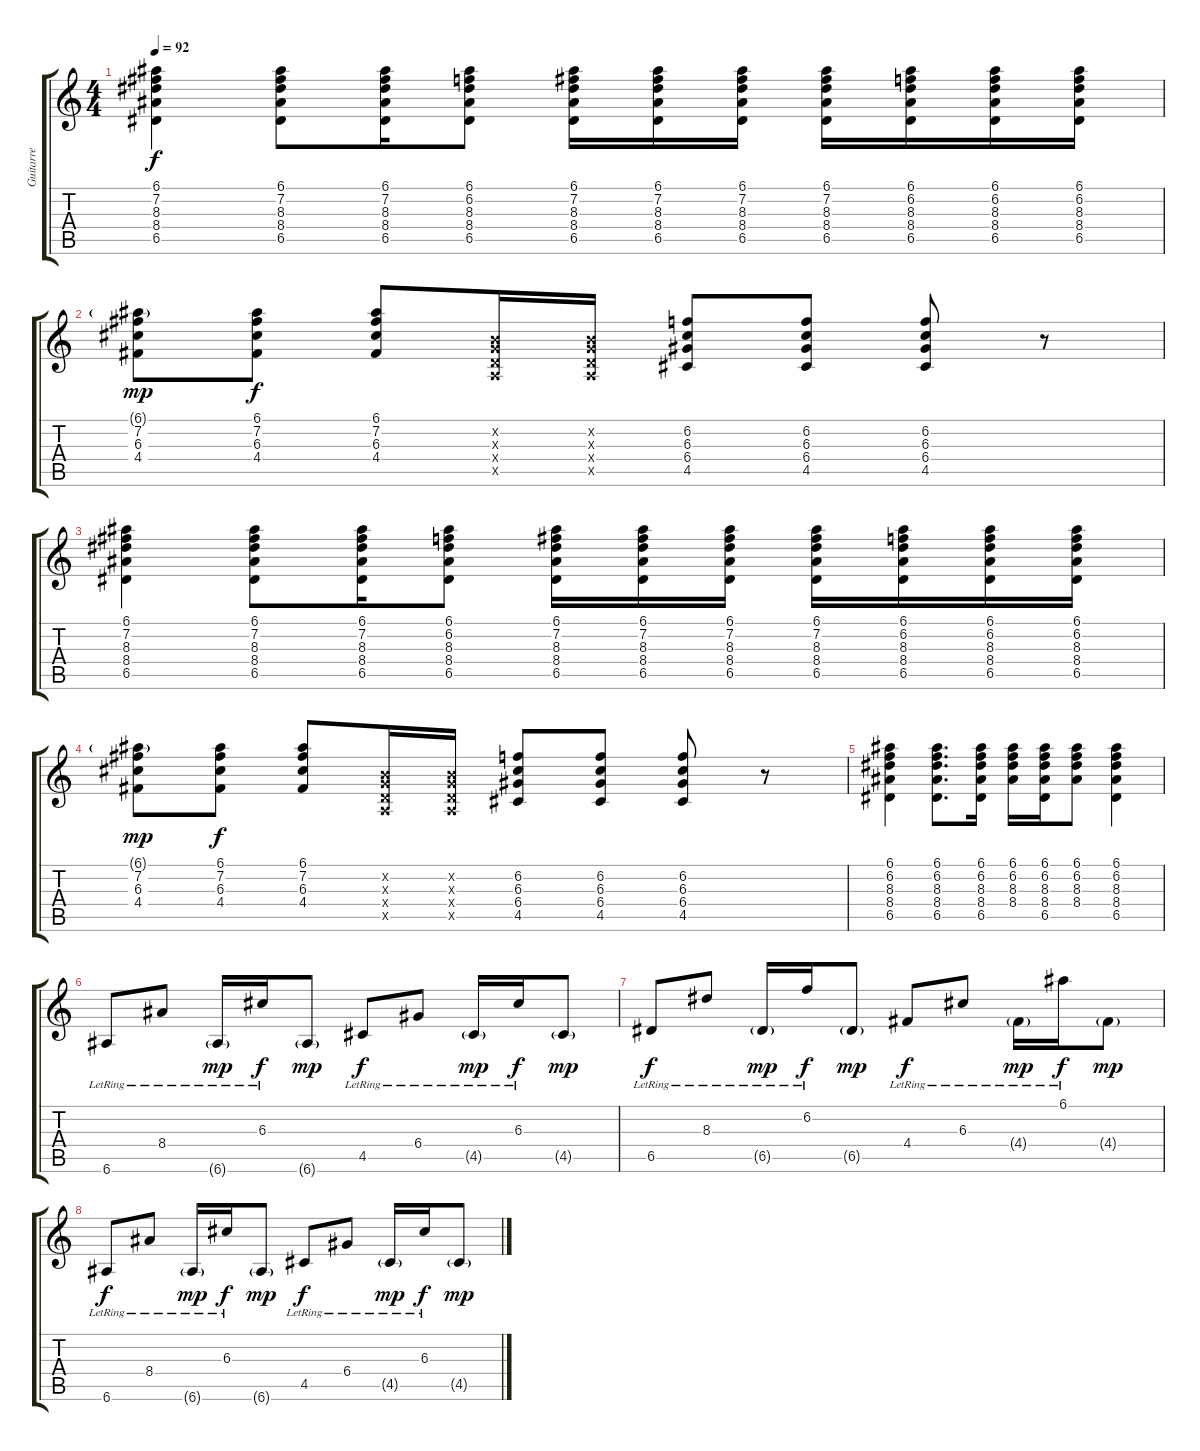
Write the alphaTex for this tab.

\track ("Guitarre" "Guitarre") {instrument acousticguitarsteel}
\staff {score tabs}
\tuning (E4 B3 G3 D3 A2 E2) {hide}
\ts (4 4)
\tempo 92
\clef g2
\ks c
(6.1 7.2 8.3 8.4 6.5).4{dy f} (6.1 7.2 8.3 8.4 6.5).8 (6.1 7.2 8.3 8.4 6.5).16 (6.1 6.2 8.3 8.4 6.5).8 (6.1 7.2 8.3 8.4 6.5).16 (6.1 7.2 8.3 8.4 6.5).16 (6.1 7.2 8.3 8.4 6.5).16 (6.1 7.2 8.3 8.4 6.5).16 (6.1 6.2 8.3 8.4 6.5).16 (6.1 6.2 8.3 8.4 6.5).16 (6.1 6.2 8.3 8.4 6.5).16 |
(6.1{g} 7.2 6.3 4.4).8{dy mp} (6.1 7.2 6.3 4.4).8{dy f} (6.1 7.2 6.3 4.4).8 (0.2{x} 0.3{x} 0.4{x} 0.5{x}).16 (0.2{x} 0.3{x} 0.4{x} 0.5{x}).16 (6.2 6.3 6.4 4.5).8 (6.2 6.3 6.4 4.5).8 (6.2 6.3 6.4 4.5).8 r.8 |
(6.1 7.2 8.3 8.4 6.5).4 (6.1 7.2 8.3 8.4 6.5).8 (6.1 7.2 8.3 8.4 6.5).16 (6.1 6.2 8.3 8.4 6.5).8 (6.1 7.2 8.3 8.4 6.5).16 (6.1 7.2 8.3 8.4 6.5).16 (6.1 7.2 8.3 8.4 6.5).16 (6.1 7.2 8.3 8.4 6.5).16 (6.1 6.2 8.3 8.4 6.5).16 (6.1 6.2 8.3 8.4 6.5).16 (6.1 6.2 8.3 8.4 6.5).16 |
(6.1{g} 7.2 6.3 4.4).8{dy mp} (6.1 7.2 6.3 4.4).8{dy f} (6.1 7.2 6.3 4.4).8 (0.2{x} 0.3{x} 0.4{x} 0.5{x}).16 (0.2{x} 0.3{x} 0.4{x} 0.5{x}).16 (6.2 6.3 6.4 4.5).8 (6.2 6.3 6.4 4.5).8 (6.2 6.3 6.4 4.5).8 r.8 |
(6.1 6.2 8.3 8.4 6.5).4 (6.1 6.2 8.3 8.4 6.5).8{d} (6.1 6.2 8.3 8.4 6.5).16 (6.1 6.2 8.3 8.4).16 (6.1 6.2 8.3 8.4 6.5).16 (6.1 6.2 8.3 8.4).8 (6.1 6.2 8.3 8.4 6.5).4 |
6.6{lr}.8 8.4{lr}.8 6.6{g lr}.16{dy mp} 6.3{lr}.16{dy f} 6.6{g}.8{dy mp} 4.5{lr}.8{dy f} 6.4{lr}.8 4.5{g lr}.16{dy mp} 6.3{lr}.16{dy f} 4.5{g}.8{dy mp} |
6.5{lr}.8{dy f} 8.3{lr}.8 6.5{g lr}.16{dy mp} 6.2{lr}.16{dy f} 6.5{g}.8{dy mp} 4.4{lr}.8{dy f} 6.3{lr}.8 4.4{g lr}.16{dy mp} 6.1{lr}.16{dy f} 4.4{g}.8{dy mp} |
6.6{lr}.8{dy f} 8.4{lr}.8 6.6{g lr}.16{dy mp} 6.3{lr}.16{dy f} 6.6{g}.8{dy mp} 4.5{lr}.8{dy f} 6.4{lr}.8 4.5{g lr}.16{dy mp} 6.3{lr}.16{dy f} 4.5{g}.8{dy mp}
